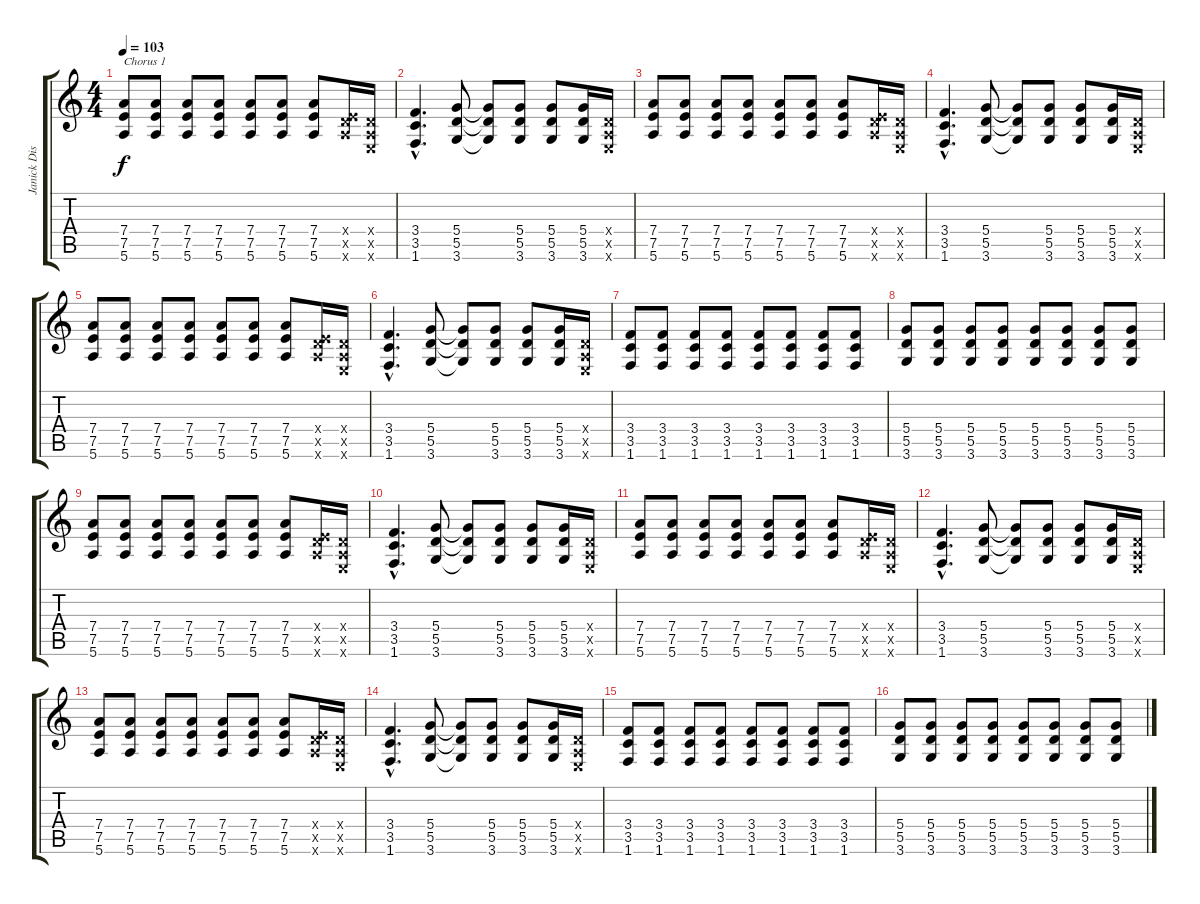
\track ("Janick Distortion" "Janick Dis") {instrument distortionguitar}
\staff {score tabs}
\tuning (E4 B3 G3 D3 A2 E2) {hide}
\ts (4 4)
\tempo 103
\clef g2
\ks c
(7.4 7.5 5.6).8{txt "Chorus 1" dy f} (7.4 7.5 5.6).8 (7.4 7.5 5.6).8 (7.4 7.5 5.6).8 (7.4 7.5 5.6).8 (7.4 7.5 5.6).8 (7.4 7.5 5.6).8 (0.4{x} 7.5{x} 5.6{x}).16 (0.4{x} 0.5{x} 0.6{x}).16 |
(3.4{hac} 3.5{hac} 1.6{hac}).4{d} (5.4 5.5 3.6).8 (5.4{t} 5.5{t} 3.6{t}).8 (5.4 5.5 3.6).8 (5.4 5.5 3.6).8 (5.4 5.5 3.6).16 (0.4{x} 0.5{x} 0.6{x}).16 |
(7.4 7.5 5.6).8 (7.4 7.5 5.6).8 (7.4 7.5 5.6).8 (7.4 7.5 5.6).8 (7.4 7.5 5.6).8 (7.4 7.5 5.6).8 (7.4 7.5 5.6).8 (0.4{x} 7.5{x} 5.6{x}).16 (0.4{x} 0.5{x} 0.6{x}).16 |
(3.4{hac} 3.5{hac} 1.6{hac}).4{d} (5.4 5.5 3.6).8 (5.4{t} 5.5{t} 3.6{t}).8 (5.4 5.5 3.6).8 (5.4 5.5 3.6).8 (5.4 5.5 3.6).16 (0.4{x} 0.5{x} 0.6{x}).16 |
(7.4 7.5 5.6).8 (7.4 7.5 5.6).8 (7.4 7.5 5.6).8 (7.4 7.5 5.6).8 (7.4 7.5 5.6).8 (7.4 7.5 5.6).8 (7.4 7.5 5.6).8 (0.4{x} 7.5{x} 5.6{x}).16 (0.4{x} 0.5{x} 0.6{x}).16 |
(3.4{hac} 3.5{hac} 1.6{hac}).4{d} (5.4 5.5 3.6).8 (5.4{t} 5.5{t} 3.6{t}).8 (5.4 5.5 3.6).8 (5.4 5.5 3.6).8 (5.4 5.5 3.6).16 (0.4{x} 0.5{x} 0.6{x}).16 |
(3.4 3.5 1.6).8 (3.4 3.5 1.6).8 (3.4 3.5 1.6).8 (3.4 3.5 1.6).8 (3.4 3.5 1.6).8 (3.4 3.5 1.6).8 (3.4 3.5 1.6).8 (3.4 3.5 1.6).8 |
(5.4 5.5 3.6).8 (5.4 5.5 3.6).8 (5.4 5.5 3.6).8 (5.4 5.5 3.6).8 (5.4 5.5 3.6).8 (5.4 5.5 3.6).8 (5.4 5.5 3.6).8 (5.4 5.5 3.6).8 |
(7.4 7.5 5.6).8 (7.4 7.5 5.6).8 (7.4 7.5 5.6).8 (7.4 7.5 5.6).8 (7.4 7.5 5.6).8 (7.4 7.5 5.6).8 (7.4 7.5 5.6).8 (0.4{x} 7.5{x} 5.6{x}).16 (0.4{x} 0.5{x} 0.6{x}).16 |
(3.4{hac} 3.5{hac} 1.6{hac}).4{d} (5.4 5.5 3.6).8 (5.4{t} 5.5{t} 3.6{t}).8 (5.4 5.5 3.6).8 (5.4 5.5 3.6).8 (5.4 5.5 3.6).16 (0.4{x} 0.5{x} 0.6{x}).16 |
(7.4 7.5 5.6).8 (7.4 7.5 5.6).8 (7.4 7.5 5.6).8 (7.4 7.5 5.6).8 (7.4 7.5 5.6).8 (7.4 7.5 5.6).8 (7.4 7.5 5.6).8 (0.4{x} 7.5{x} 5.6{x}).16 (0.4{x} 0.5{x} 0.6{x}).16 |
(3.4{hac} 3.5{hac} 1.6{hac}).4{d} (5.4 5.5 3.6).8 (5.4{t} 5.5{t} 3.6{t}).8 (5.4 5.5 3.6).8 (5.4 5.5 3.6).8 (5.4 5.5 3.6).16 (0.4{x} 0.5{x} 0.6{x}).16 |
(7.4 7.5 5.6).8 (7.4 7.5 5.6).8 (7.4 7.5 5.6).8 (7.4 7.5 5.6).8 (7.4 7.5 5.6).8 (7.4 7.5 5.6).8 (7.4 7.5 5.6).8 (0.4{x} 7.5{x} 5.6{x}).16 (0.4{x} 0.5{x} 0.6{x}).16 |
(3.4{hac} 3.5{hac} 1.6{hac}).4{d} (5.4 5.5 3.6).8 (5.4{t} 5.5{t} 3.6{t}).8 (5.4 5.5 3.6).8 (5.4 5.5 3.6).8 (5.4 5.5 3.6).16 (0.4{x} 0.5{x} 0.6{x}).16 |
(3.4 3.5 1.6).8 (3.4 3.5 1.6).8 (3.4 3.5 1.6).8 (3.4 3.5 1.6).8 (3.4 3.5 1.6).8 (3.4 3.5 1.6).8 (3.4 3.5 1.6).8 (3.4 3.5 1.6).8 |
(5.4 5.5 3.6).8 (5.4 5.5 3.6).8 (5.4 5.5 3.6).8 (5.4 5.5 3.6).8 (5.4 5.5 3.6).8 (5.4 5.5 3.6).8 (5.4 5.5 3.6).8 (5.4 5.5 3.6).8
